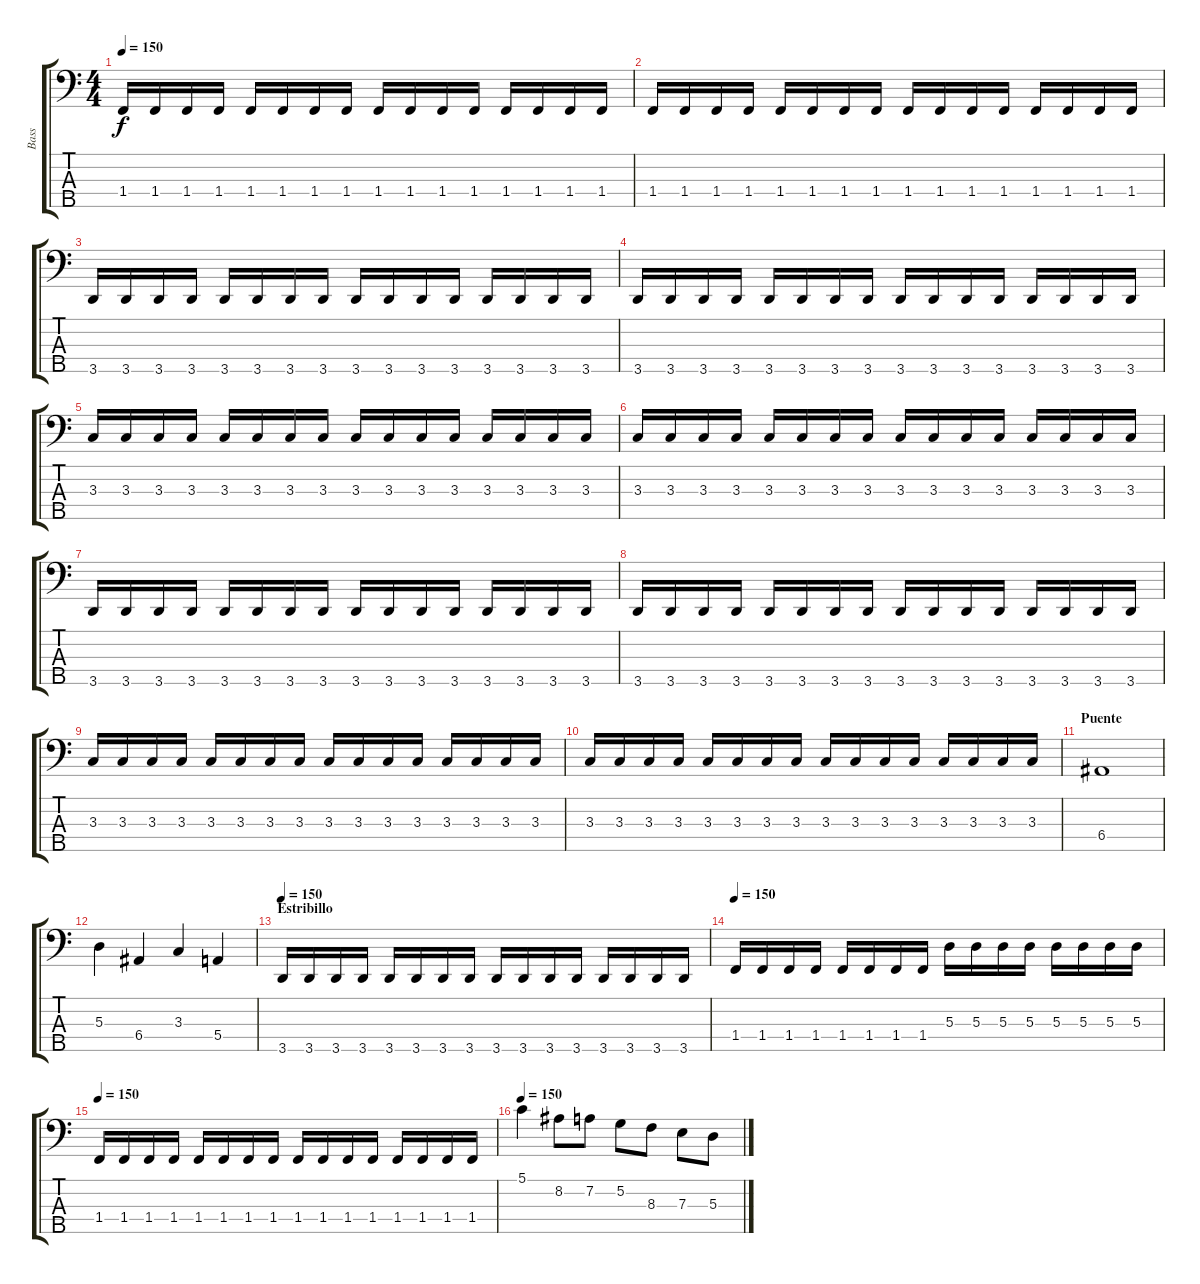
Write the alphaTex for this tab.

\track ("Bass" "Bass") {instrument electricbasspick}
\staff {score tabs}
\tuning (G2 D2 A1 E1 B0) {hide}
\ts (4 4)
\tempo 150
\clef f4
\ks c
1.4.16{dy f} 1.4.16 1.4.16 1.4.16 1.4.16 1.4.16 1.4.16 1.4.16 1.4.16 1.4.16 1.4.16 1.4.16 1.4.16 1.4.16 1.4.16 1.4.16 |
1.4.16 1.4.16 1.4.16 1.4.16 1.4.16 1.4.16 1.4.16 1.4.16 1.4.16 1.4.16 1.4.16 1.4.16 1.4.16 1.4.16 1.4.16 1.4.16 |
3.5.16 3.5.16 3.5.16 3.5.16 3.5.16 3.5.16 3.5.16 3.5.16 3.5.16 3.5.16 3.5.16 3.5.16 3.5.16 3.5.16 3.5.16 3.5.16 |
3.5.16 3.5.16 3.5.16 3.5.16 3.5.16 3.5.16 3.5.16 3.5.16 3.5.16 3.5.16 3.5.16 3.5.16 3.5.16 3.5.16 3.5.16 3.5.16 |
3.3.16 3.3.16 3.3.16 3.3.16 3.3.16 3.3.16 3.3.16 3.3.16 3.3.16 3.3.16 3.3.16 3.3.16 3.3.16 3.3.16 3.3.16 3.3.16 |
3.3.16 3.3.16 3.3.16 3.3.16 3.3.16 3.3.16 3.3.16 3.3.16 3.3.16 3.3.16 3.3.16 3.3.16 3.3.16 3.3.16 3.3.16 3.3.16 |
3.5.16 3.5.16 3.5.16 3.5.16 3.5.16 3.5.16 3.5.16 3.5.16 3.5.16 3.5.16 3.5.16 3.5.16 3.5.16 3.5.16 3.5.16 3.5.16 |
3.5.16 3.5.16 3.5.16 3.5.16 3.5.16 3.5.16 3.5.16 3.5.16 3.5.16 3.5.16 3.5.16 3.5.16 3.5.16 3.5.16 3.5.16 3.5.16 |
3.3.16 3.3.16 3.3.16 3.3.16 3.3.16 3.3.16 3.3.16 3.3.16 3.3.16 3.3.16 3.3.16 3.3.16 3.3.16 3.3.16 3.3.16 3.3.16 |
3.3.16 3.3.16 3.3.16 3.3.16 3.3.16 3.3.16 3.3.16 3.3.16 3.3.16 3.3.16 3.3.16 3.3.16 3.3.16 3.3.16 3.3.16 3.3.16 |
\section ("" "Puente")
6.4.1 |
5.3.4 6.4.4 3.3.4 5.4.4 |
\section ("" "Estribillo")
\tempo 150
3.5.16 3.5.16 3.5.16 3.5.16 3.5.16 3.5.16 3.5.16 3.5.16 3.5.16 3.5.16 3.5.16 3.5.16 3.5.16 3.5.16 3.5.16 3.5.16 |
\tempo 150
1.4.16 1.4.16 1.4.16 1.4.16 1.4.16 1.4.16 1.4.16 1.4.16 5.3.16 5.3.16 5.3.16 5.3.16 5.3.16 5.3.16 5.3.16 5.3.16 |
\tempo 150
1.4.16 1.4.16 1.4.16 1.4.16 1.4.16 1.4.16 1.4.16 1.4.16 1.4.16 1.4.16 1.4.16 1.4.16 1.4.16 1.4.16 1.4.16 1.4.16 |
\tempo 150
5.1.4 8.2.8 7.2.8 5.2.8 8.3.8 7.3.8 5.3.8
